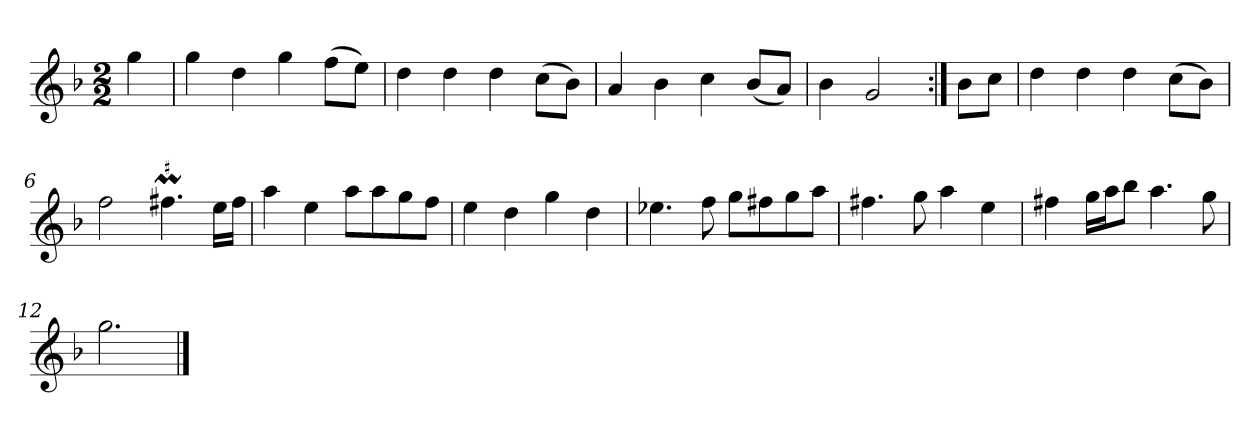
**kern
*part1
*staff1
*clefG2
*k[b-]
*G:dor
*M2/2
*MM120
=
4gg
=1
4gg
4dd
4gg
(8ff\L
8ee\J)
=2
4dd
4dd
4dd
(8cc\L
8b-\J)
=3
4a
4b-
4cc
(8b-/L
8a/J)
=4
4b-
2g
=:|!
8b-\L
8cc\J
=5
4dd
4dd
4dd
(8cc\L
8b-\J)
=6
2ff
!LO:MOR:acc=#
4.ff#XM
16ee\LL
16ff#\JJ
=7
4aa
4ee
8aa\L
8aa\
8gg\
8ff\J
=8
4ee
4dd
4gg
4dd
=9
4.ee-X
8ff
8gg\L
8ff#X\
8gg\
8aa\J
=10
4.ff#X
8gg
4aa
4ee
=11
4ff#X
16gg\LL
16aa\J
8bb-\J
4.aa
8gg
=12
2.gg
==
*-
